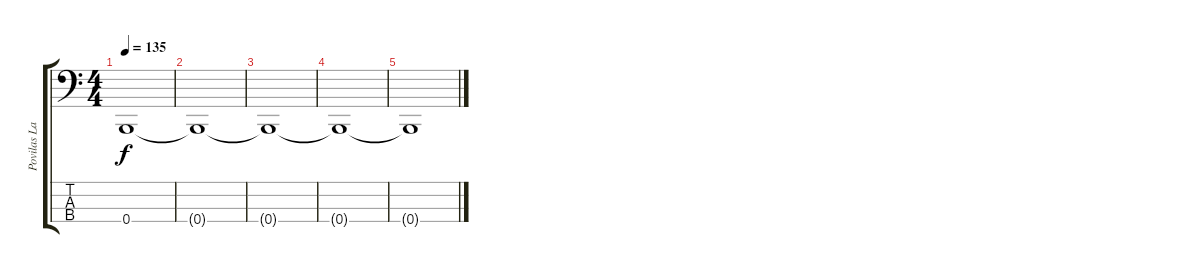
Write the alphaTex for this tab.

\track ("Povilas Laurinaitis " "Povilas La") {instrument electricbassfinger}
\staff {score tabs}
\tuning (E2 B1 Gb1 B0) {hide}
\ts (4 4)
\tempo 135
\clef f4
\ks c
0.4{t}.1{dy f} |
0.4{t}.1 |
0.4{t}.1 |
0.4{t}.1 |
0.4{t}.1
